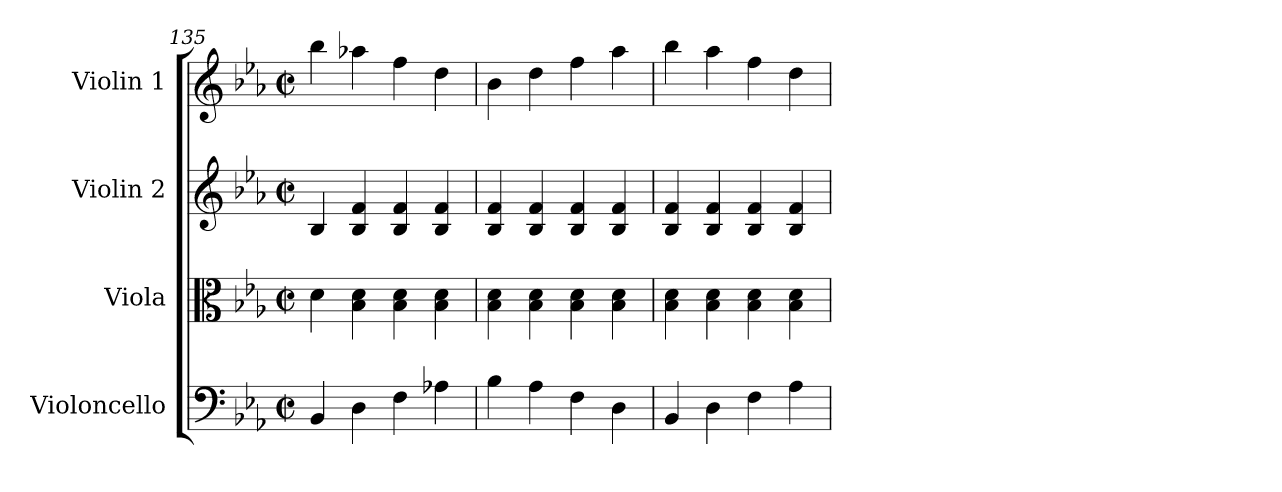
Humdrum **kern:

**kern	**kern	**kern	**kern
*part4	*part3	*part2	*part1
*staff4	*staff3	*staff2	*staff1
*I"Violoncello	*I"Viola	*I"Violin 2	*I"Violin 1
*I'Vc	*I'Vla	*I'Vln	*I'Vln
!!LO:PB:g=z
*clefF4	*clefC3	*clefG2	*clefG2
*k[b-e-a-]	*k[b-e-a-]	*k[b-e-a-]	*k[b-e-a-]
*M2/2	*M2/2	*M2/2	*M2/2
*met(c|)	*met(c|)	*met(c|)	*met(c|)
=135	=135	=135	=135
4BB-/	4d\	4B-/	4bb-\
4D\	4B-\ 4d\	4B-/ 4f/	4aa-X\
4F\	4B-\ 4d\	4B-/ 4f/	4ff\
4A-X\	4B-\ 4d\	4B-/ 4f/	4dd\
=136	=136	=136	=136
4B-\	4B-\ 4d\	4B-/ 4f/	4b-\
4A-\	4B-\ 4d\	4B-/ 4f/	4dd\
4F\	4B-\ 4d\	4B-/ 4f/	4ff\
4D\	4B-\ 4d\	4B-/ 4f/	4aa-\
=137	=137	=137	=137
4BB-/	4B-\ 4d\	4B-/ 4f/	4bb-\
4D\	4B-\ 4d\	4B-/ 4f/	4aa-\
4F\	4B-\ 4d\	4B-/ 4f/	4ff\
4A-\	4B-\ 4d\	4B-/ 4f/	4dd\
=	=	=	=
*-	*-	*-	*-
